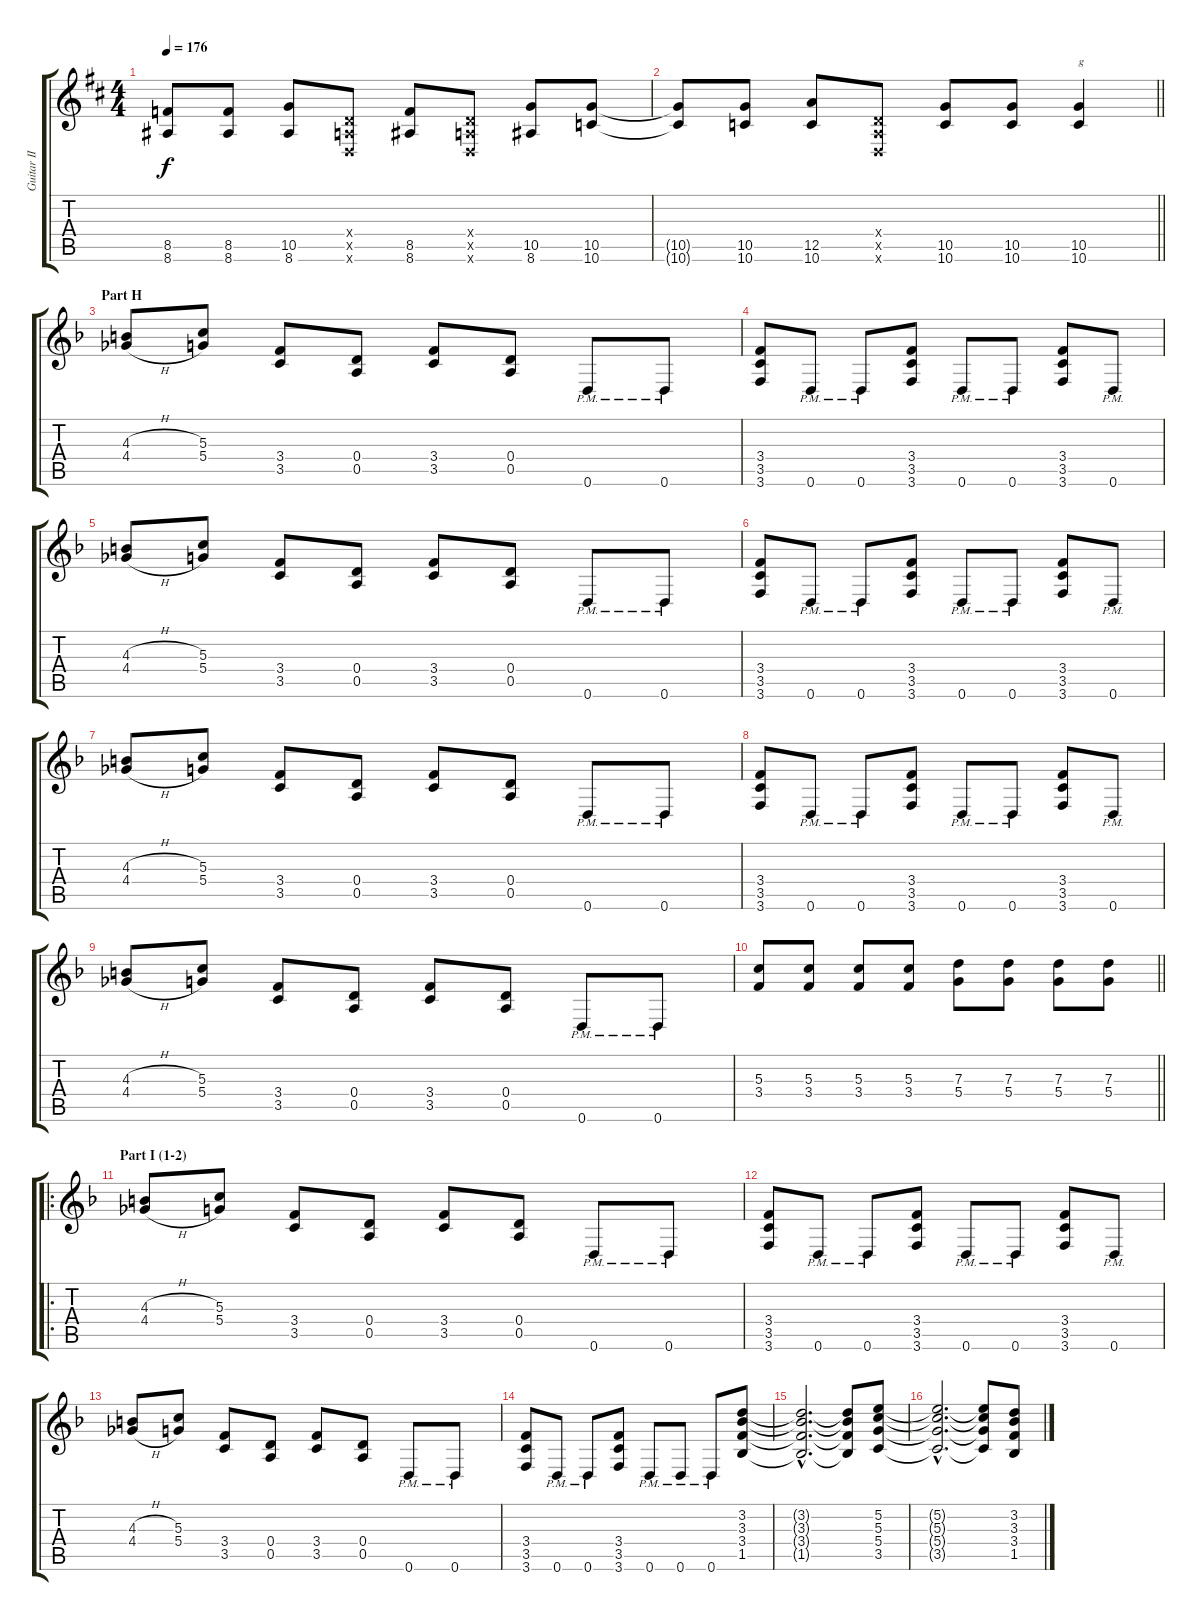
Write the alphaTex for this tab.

\track ("Guitar II (Daita)" "Guitar II ") {instrument distortionguitar}
\staff {score tabs}
\tuning (E4 B3 G3 D3 A2 D2) {hide}
\ts (4 4)
\tempo 176
\clef g2
\ks d
(8.5{t} 8.6{t}).8{dy f} (8.5 8.6).8 (10.5 8.6).8 (0.4{x} 0.5{x} 0.6{x}).8 (8.5 8.6).8 (0.4{x} 0.5{x} 0.6{x}).8 (10.5 8.6).8 (10.5 10.6).8 |
\barLineRight lightlight
(10.5{t} 10.6{t}).8 (10.5 10.6).8 (12.5 10.6).8 (0.4{x} 0.5{x} 0.6{x}).8 (10.5 10.6).8 (10.5 10.6).8 (10.5 10.6).4{txt "g"} |
\section ("" "Part H")
\ks f
(4.3{h} 4.4{h}).8 (5.3 5.4).8 (3.4 3.5).8 (0.4 0.5).8 (3.4 3.5).8 (0.4 0.5).8 0.6{pm}.8 0.6{pm}.8 |
(3.4 3.5 3.6).8 0.6{pm}.8 0.6{pm}.8 (3.4 3.5 3.6).8 0.6{pm}.8 0.6{pm}.8 (3.4 3.5 3.6).8 0.6{pm}.8 |
(4.3{h} 4.4{h}).8 (5.3 5.4).8 (3.4 3.5).8 (0.4 0.5).8 (3.4 3.5).8 (0.4 0.5).8 0.6{pm}.8 0.6{pm}.8 |
(3.4 3.5 3.6).8 0.6{pm}.8 0.6{pm}.8 (3.4 3.5 3.6).8 0.6{pm}.8 0.6{pm}.8 (3.4 3.5 3.6).8 0.6{pm}.8 |
(4.3{h} 4.4{h}).8 (5.3 5.4).8 (3.4 3.5).8 (0.4 0.5).8 (3.4 3.5).8 (0.4 0.5).8 0.6{pm}.8 0.6{pm}.8 |
(3.4 3.5 3.6).8 0.6{pm}.8 0.6{pm}.8 (3.4 3.5 3.6).8 0.6{pm}.8 0.6{pm}.8 (3.4 3.5 3.6).8 0.6{pm}.8 |
(4.3{h} 4.4{h}).8 (5.3 5.4).8 (3.4 3.5).8 (0.4 0.5).8 (3.4 3.5).8 (0.4 0.5).8 0.6{pm}.8 0.6{pm}.8 |
\barLineRight lightlight
(5.3 3.4).8 (5.3 3.4).8 (5.3 3.4).8 (5.3 3.4).8 (7.3 5.4).8 (7.3 5.4).8 (7.3 5.4).8 (7.3 5.4).8 |
\ro
\section ("" "Part I (1-2)")
(4.3{h} 4.4{h}).8 (5.3 5.4).8 (3.4 3.5).8 (0.4 0.5).8 (3.4 3.5).8 (0.4 0.5).8 0.6{pm}.8 0.6{pm}.8 |
(3.4 3.5 3.6).8 0.6{pm}.8 0.6{pm}.8 (3.4 3.5 3.6).8 0.6{pm}.8 0.6{pm}.8 (3.4 3.5 3.6).8 0.6{pm}.8 |
(4.3{h} 4.4{h}).8 (5.3 5.4).8 (3.4 3.5).8 (0.4 0.5).8 (3.4 3.5).8 (0.4 0.5).8 0.6{pm}.8 0.6{pm}.8 |
(3.4 3.5 3.6).8 0.6{pm}.8 0.6{pm}.8 (3.4 3.5 3.6).8 0.6{pm}.8 0.6{pm}.8 0.6{pm}.8 (3.2 3.3 3.4 1.5).8 |
(3.2{hac t} 3.3{hac t} 3.4{hac t} 1.5{hac t}).2{d} (3.2{t} 3.3{t} 3.4{t} 1.5{t}).8 (5.2 5.3 5.4 3.5).8 |
(5.2{hac t} 5.3{hac t} 5.4{hac t} 3.5{hac t}).2{d} (5.2{t} 5.3{t} 5.4{t} 3.5{t}).8 (3.2 3.3 3.4 1.5).8
